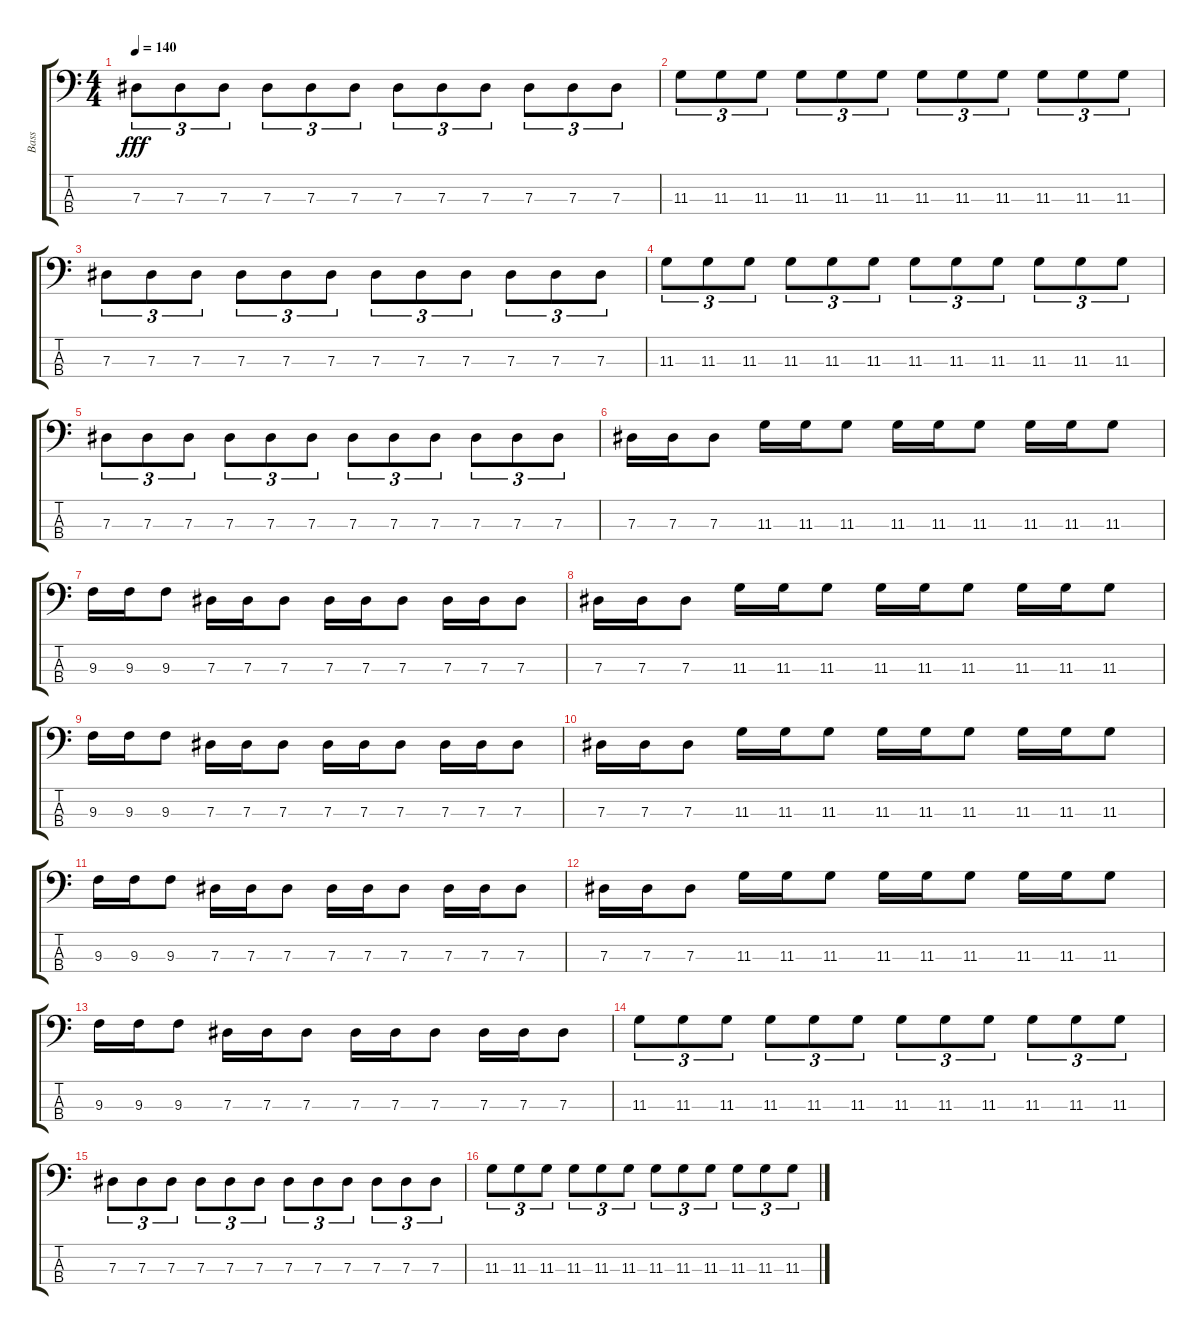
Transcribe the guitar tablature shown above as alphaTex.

\track ("Bass" "Bass") {instrument electricbasspick}
\staff {score tabs}
\tuning (Gb2 Db2 Ab1 Eb1) {hide}
\ts (4 4)
\tempo 140
\clef f4
\ks c
7.3.8{tu (3 2) dy fff} 7.3.8{tu (3 2)} 7.3.8{tu (3 2)} 7.3.8{tu (3 2)} 7.3.8{tu (3 2)} 7.3.8{tu (3 2)} 7.3.8{tu (3 2)} 7.3.8{tu (3 2)} 7.3.8{tu (3 2)} 7.3.8{tu (3 2)} 7.3.8{tu (3 2)} 7.3.8{tu (3 2)} |
11.3.8{tu (3 2)} 11.3.8{tu (3 2)} 11.3.8{tu (3 2)} 11.3.8{tu (3 2)} 11.3.8{tu (3 2)} 11.3.8{tu (3 2)} 11.3.8{tu (3 2)} 11.3.8{tu (3 2)} 11.3.8{tu (3 2)} 11.3.8{tu (3 2)} 11.3.8{tu (3 2)} 11.3.8{tu (3 2)} |
7.3.8{tu (3 2)} 7.3.8{tu (3 2)} 7.3.8{tu (3 2)} 7.3.8{tu (3 2)} 7.3.8{tu (3 2)} 7.3.8{tu (3 2)} 7.3.8{tu (3 2)} 7.3.8{tu (3 2)} 7.3.8{tu (3 2)} 7.3.8{tu (3 2)} 7.3.8{tu (3 2)} 7.3.8{tu (3 2)} |
11.3.8{tu (3 2)} 11.3.8{tu (3 2)} 11.3.8{tu (3 2)} 11.3.8{tu (3 2)} 11.3.8{tu (3 2)} 11.3.8{tu (3 2)} 11.3.8{tu (3 2)} 11.3.8{tu (3 2)} 11.3.8{tu (3 2)} 11.3.8{tu (3 2)} 11.3.8{tu (3 2)} 11.3.8{tu (3 2)} |
7.3.8{tu (3 2)} 7.3.8{tu (3 2)} 7.3.8{tu (3 2)} 7.3.8{tu (3 2)} 7.3.8{tu (3 2)} 7.3.8{tu (3 2)} 7.3.8{tu (3 2)} 7.3.8{tu (3 2)} 7.3.8{tu (3 2)} 7.3.8{tu (3 2)} 7.3.8{tu (3 2)} 7.3.8{tu (3 2)} |
7.3.16 7.3.16 7.3.8 11.3.16 11.3.16 11.3.8 11.3.16 11.3.16 11.3.8 11.3.16 11.3.16 11.3.8 |
9.3.16 9.3.16 9.3.8 7.3.16 7.3.16 7.3.8 7.3.16 7.3.16 7.3.8 7.3.16 7.3.16 7.3.8 |
7.3.16 7.3.16 7.3.8 11.3.16 11.3.16 11.3.8 11.3.16 11.3.16 11.3.8 11.3.16 11.3.16 11.3.8 |
9.3.16 9.3.16 9.3.8 7.3.16 7.3.16 7.3.8 7.3.16 7.3.16 7.3.8 7.3.16 7.3.16 7.3.8 |
7.3.16 7.3.16 7.3.8 11.3.16 11.3.16 11.3.8 11.3.16 11.3.16 11.3.8 11.3.16 11.3.16 11.3.8 |
9.3.16 9.3.16 9.3.8 7.3.16 7.3.16 7.3.8 7.3.16 7.3.16 7.3.8 7.3.16 7.3.16 7.3.8 |
7.3.16 7.3.16 7.3.8 11.3.16 11.3.16 11.3.8 11.3.16 11.3.16 11.3.8 11.3.16 11.3.16 11.3.8 |
9.3.16 9.3.16 9.3.8 7.3.16 7.3.16 7.3.8 7.3.16 7.3.16 7.3.8 7.3.16 7.3.16 7.3.8 |
11.3.8{tu (3 2)} 11.3.8{tu (3 2)} 11.3.8{tu (3 2)} 11.3.8{tu (3 2)} 11.3.8{tu (3 2)} 11.3.8{tu (3 2)} 11.3.8{tu (3 2)} 11.3.8{tu (3 2)} 11.3.8{tu (3 2)} 11.3.8{tu (3 2)} 11.3.8{tu (3 2)} 11.3.8{tu (3 2)} |
7.3.8{tu (3 2)} 7.3.8{tu (3 2)} 7.3.8{tu (3 2)} 7.3.8{tu (3 2)} 7.3.8{tu (3 2)} 7.3.8{tu (3 2)} 7.3.8{tu (3 2)} 7.3.8{tu (3 2)} 7.3.8{tu (3 2)} 7.3.8{tu (3 2)} 7.3.8{tu (3 2)} 7.3.8{tu (3 2)} |
11.3.8{tu (3 2)} 11.3.8{tu (3 2)} 11.3.8{tu (3 2)} 11.3.8{tu (3 2)} 11.3.8{tu (3 2)} 11.3.8{tu (3 2)} 11.3.8{tu (3 2)} 11.3.8{tu (3 2)} 11.3.8{tu (3 2)} 11.3.8{tu (3 2)} 11.3.8{tu (3 2)} 11.3.8{tu (3 2)}
